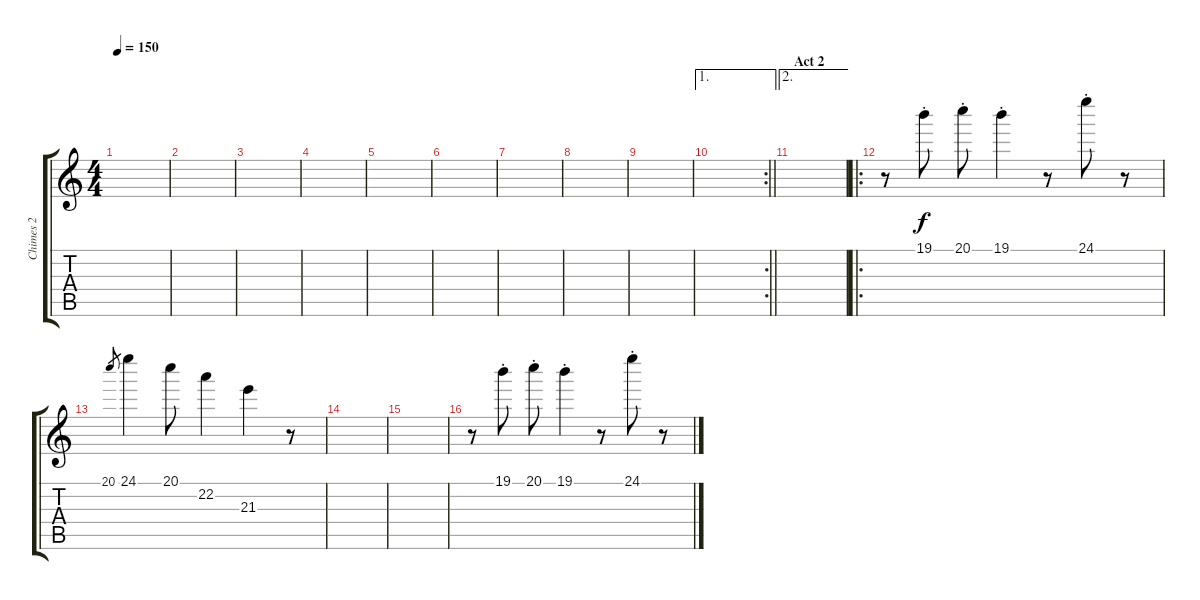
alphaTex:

\track ("Chimes 2" "Chimes 2") {instrument fx3crystal}
\staff {score tabs}
\tuning (E5 B4 G4 D4 A3 E3) {hide}
\ts (4 4)
\tempo 150
\clef g2
\ks c
|
|
|
|
|
|
|
|
|
\ae 1
\rc 2
\barLineRight lightlight
|
\ae 2
\section ("" "Act 2")
|
\ro
r.8 19.1{st}.8 20.1{st}.8 19.1{st}.4 r.8 24.1{st}.8 r.8 |
20.1.8{gr} 24.1.4 20.1.8 22.2.4 21.3.4 r.8 |
|
|
r.8 19.1{st}.8 20.1{st}.8 19.1{st}.4 r.8 24.1{st}.8 r.8
